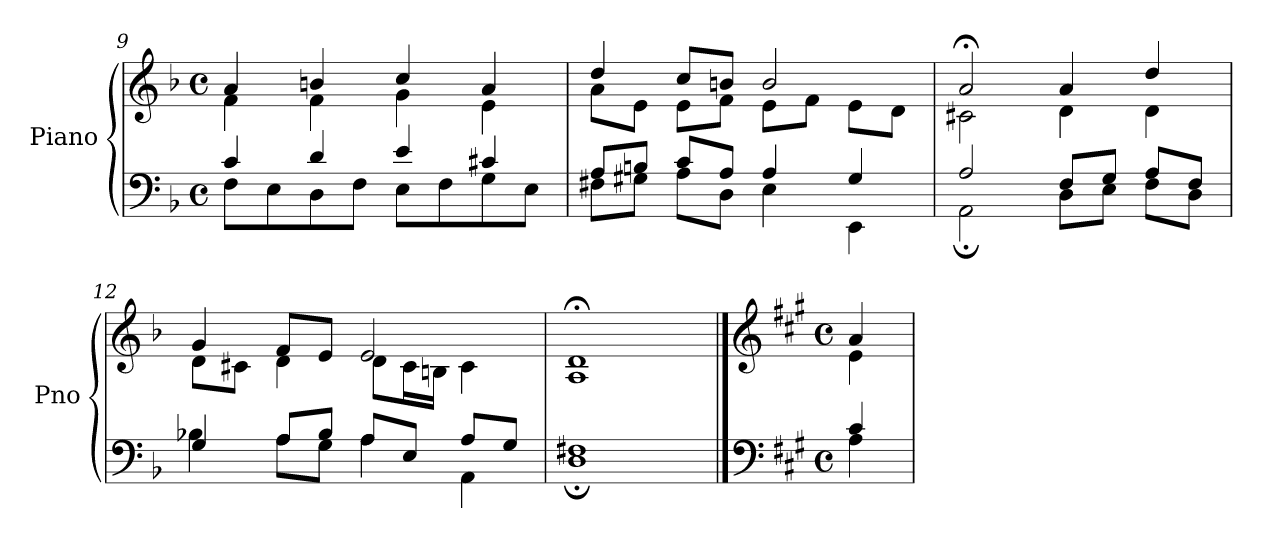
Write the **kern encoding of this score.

**kern	**kern
*part1	*part1
*staff2	*staff1
*I"Piano	*
*I'Pno	*
*clefF4	*clefG2
*k[b-]	*k[b-]
*M4/4	*M4/4
*met(c)	*met(c)
=9	=9
*^	*^
4c/	8F\L	4a/	4f\
.	8E\	.	.
4d/	8D\	4bn/	4f\
.	8F\J	.	.
4e/	8E\L	4cc/	4g\
.	8F\	.	.
4c#X/	8G\	4a/	4e\
.	8E\J	.	.
=10	=10	=10	=10
8A/L	8F#X\L	4dd/	8a\L
8Bn/J	8G#X\J	.	8e\J
8c/L	8A\L	8cc/L	8e\L
8A/J	8D\J	8bn/J	8f\J
4A/	4E\	2b/	8e\L
.	.	.	8f\J
4G#/	4EE\	.	8e\L
.	.	.	8d\J
=11	=11	=11	=11
2A/	2AA;\	2a;</	2c#X\
8F/L	8D\L	4a/	4d\
8G/J	8E\J	.	.
8A/L	8F\L	4dd/	4d\
8F/J	8D\J	.	.
=12	=12	=12	=12
4G/	4B-X\	4g/	8d\L
.	.	.	8c#X\J
8A/L	8A\L	8f/L	4d\
8B-/J	8G\J	8e/J	.
8A/L	4A\	2e/	8d\L
8E/J	.	.	16c#\L
.	.	.	16Bn\JJ
8A/L	4AA\	.	4c#\
8G/J	.	.	.
=13	=13	=13	=13
1F#X	1D;	1d;<	1A
==1	==1	==1	==1
*clefF4	*	*clefG2	*
*k[f#c#g#]	*	*k[f#c#g#]	*
*M4/4	*	*M4/4	*
*met(c)	*	*met(c)	*
4c#/	4A\	4a/	4e\
*v	*v	*	*
*	*v	*v
=	=
*-	*-
